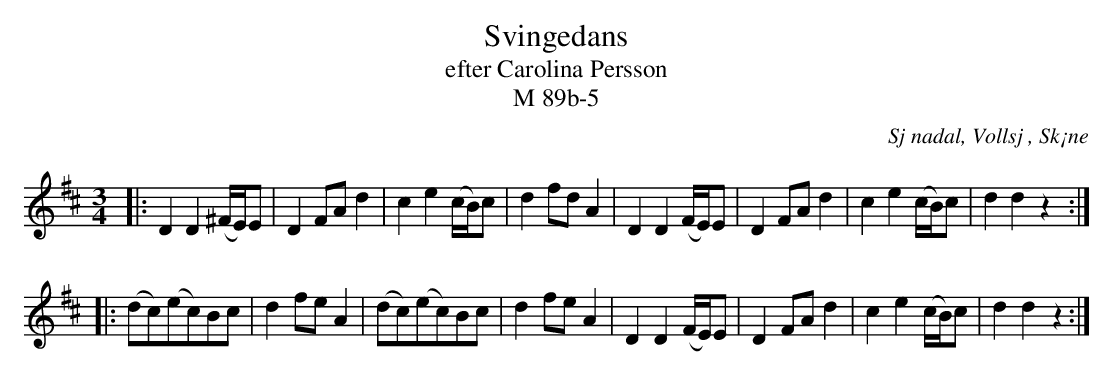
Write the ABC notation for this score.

X:1
T:Svingedans
T:efter Carolina Persson
T:M 89b-5
O:Sj nadal, Vollsj , Sk¡ne
M:3/4
L:1/8
Q:108
K:D
|: D2 D2 (^F/E/)E | D2 FA d2 | c2 e2 (c/B/)c | d2 fd A2 | D2 D2 (F/E/)E | D2 FA d2 | c2 e2 (c/B/)c | d2 d2 z2 :|
|: (dc)(ec)Bc | d2 fe A2 | (dc)(ec)Bc | d2 fe A2 | D2 D2 (F/E/)E | D2 FA d2 | c2 e2 (c/B/)c | d2 d2 z2 :|
